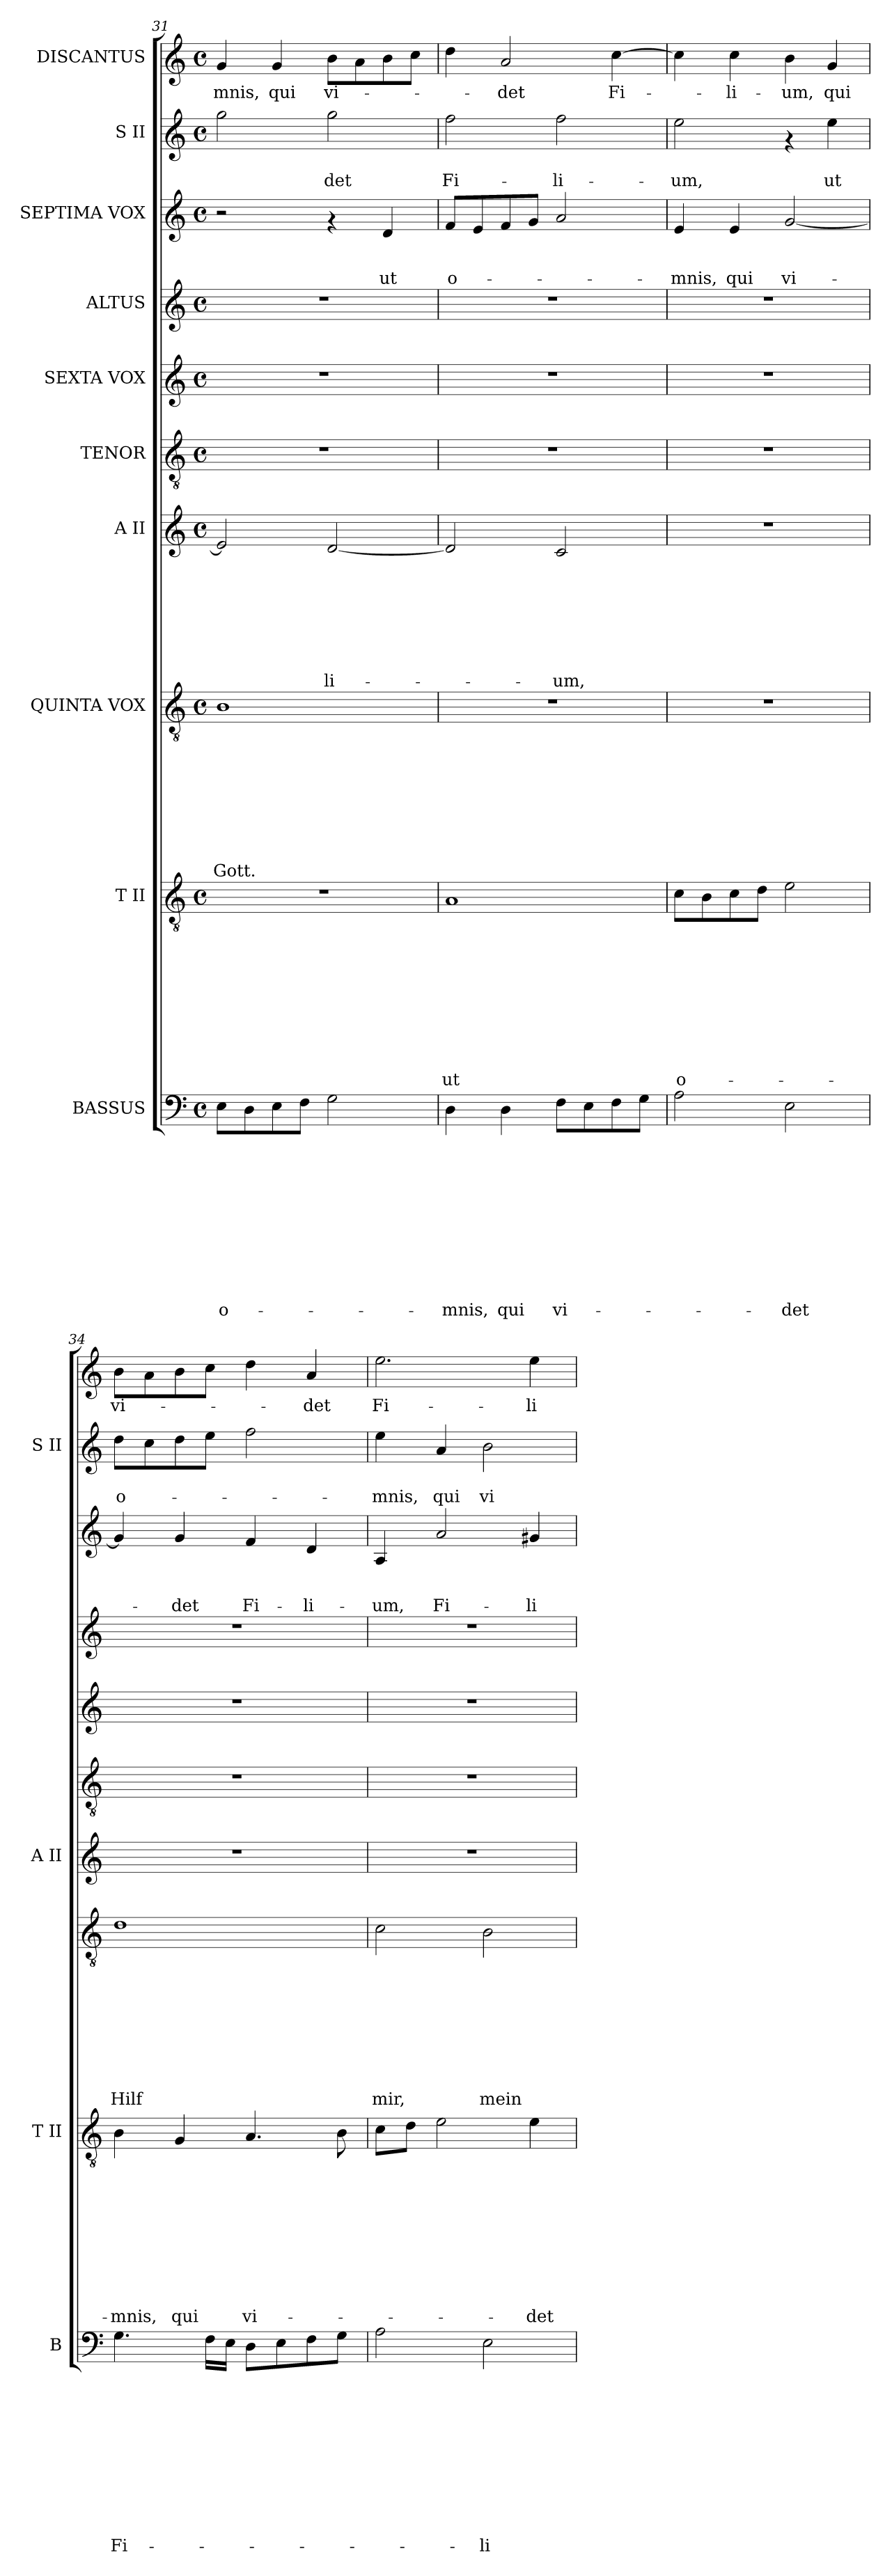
**kern	**text	**text	**text	**text	**text	**text	**text	**text	**text	**text	**text	**kern	**text	**text	**text	**text	**text	**text	**text	**text	**text	**text	**kern	**text	**text	**text	**text	**text	**text	**text	**text	**text	**kern	**text	**text	**text	**text	**text	**text	**text	**text	**kern	**kern	**kern	**kern	**text	**text	**text	**kern	**text	**text	**kern	**text
*part10	*part10	*part10	*part10	*part10	*part10	*part10	*part10	*part10	*part10	*part10	*part10	*part9	*part9	*part9	*part9	*part9	*part9	*part9	*part9	*part9	*part9	*part9	*part8	*part8	*part8	*part8	*part8	*part8	*part8	*part8	*part8	*part8	*part7	*part7	*part7	*part7	*part7	*part7	*part7	*part7	*part7	*part6	*part5	*part4	*part3	*part3	*part3	*part3	*part2	*part2	*part2	*part1	*part1
*staff10	*staff10	*staff10	*staff10	*staff10	*staff10	*staff10	*staff10	*staff10	*staff10	*staff10	*staff10	*staff9	*staff9	*staff9	*staff9	*staff9	*staff9	*staff9	*staff9	*staff9	*staff9	*staff9	*staff8	*staff8	*staff8	*staff8	*staff8	*staff8	*staff8	*staff8	*staff8	*staff8	*staff7	*staff7	*staff7	*staff7	*staff7	*staff7	*staff7	*staff7	*staff7	*staff6	*staff5	*staff4	*staff3	*staff3	*staff3	*staff3	*staff2	*staff2	*staff2	*staff1	*staff1
*I"BASSUS	*	*	*	*	*	*	*	*	*	*	*	*I"T II	*	*	*	*	*	*	*	*	*	*	*I"QUINTA VOX	*	*	*	*	*	*	*	*	*	*I"A II	*	*	*	*	*	*	*	*	*I"TENOR	*I"SEXTA VOX	*I"ALTUS	*I"SEPTIMA VOX	*	*	*	*I"S II	*	*	*I"DISCANTUS	*
*I'B	*	*	*	*	*	*	*	*	*	*	*	*I'T II	*	*	*	*	*	*	*	*	*	*	*	*	*	*	*	*	*	*	*	*	*I'A II	*	*	*	*	*	*	*	*	*	*	*	*	*	*	*	*I'S II	*	*	*	*
!!LO:PB:g=z
*clefF4	*	*	*	*	*	*	*	*	*	*	*	*clefGv2	*	*	*	*	*	*	*	*	*	*	*clefGv2	*	*	*	*	*	*	*	*	*	*clefG2	*	*	*	*	*	*	*	*	*clefGv2	*clefG2	*clefG2	*clefG2	*	*	*	*clefG2	*	*	*clefG2	*
*k[]	*	*	*	*	*	*	*	*	*	*	*	*k[]	*	*	*	*	*	*	*	*	*	*	*k[]	*	*	*	*	*	*	*	*	*	*k[]	*	*	*	*	*	*	*	*	*k[]	*k[]	*k[]	*k[]	*	*	*	*k[]	*	*	*k[]	*
*C:	*	*	*	*	*	*	*	*	*	*	*	*C:	*	*	*	*	*	*	*	*	*	*	*C:	*	*	*	*	*	*	*	*	*	*C:	*	*	*	*	*	*	*	*	*C:	*C:	*C:	*C:	*	*	*	*C:	*	*	*C:	*
*M4/4	*	*	*	*	*	*	*	*	*	*	*	*M4/4	*	*	*	*	*	*	*	*	*	*	*M4/4	*	*	*	*	*	*	*	*	*	*M4/4	*	*	*	*	*	*	*	*	*M4/4	*M4/4	*M4/4	*M4/4	*	*	*	*M4/4	*	*	*M4/4	*
*met(c)	*	*	*	*	*	*	*	*	*	*	*	*met(c)	*	*	*	*	*	*	*	*	*	*	*met(c)	*	*	*	*	*	*	*	*	*	*met(c)	*	*	*	*	*	*	*	*	*met(c)	*met(c)	*met(c)	*met(c)	*	*	*	*met(c)	*	*	*met(c)	*
=31	=31	=31	=31	=31	=31	=31	=31	=31	=31	=31	=31	=31	=31	=31	=31	=31	=31	=31	=31	=31	=31	=31	=31	=31	=31	=31	=31	=31	=31	=31	=31	=31	=31	=31	=31	=31	=31	=31	=31	=31	=31	=31	=31	=31	=31	=31	=31	=31	=31	=31	=31	=31	=31
!	!	!	!	!	!	!	!	!	!	!	!LO:LY:b	!	!	!	!	!	!	!	!	!	!	!	!	!	!	!	!	!	!	!	!	!LO:LY:b	!	!	!	!	!	!	!	!	!	!	!	!	!	!	!	!	!	!	!	!	!LO:LY:b
8E\L	.	.	.	.	.	.	.	.	.	.	o-	1r	.	.	.	.	.	.	.	.	.	.	1B	.	.	.	.	.	.	.	.	Gott.	2e/]	.	.	.	.	.	.	.	.	1r	1r	1r	2r	.	.	.	2gg\	.	.	4g/	-mnis,
8D\	.	.	.	.	.	.	.	.	.	.	.	.	.	.	.	.	.	.	.	.	.	.	.	.	.	.	.	.	.	.	.	.	.	.	.	.	.	.	.	.	.	.	.	.	.	.	.	.	.	.	.	.	.
!	!	!	!	!	!	!	!	!	!	!	!	!	!	!	!	!	!	!	!	!	!	!	!	!	!	!	!	!	!	!	!	!	!	!	!	!	!	!	!	!	!	!	!	!	!	!	!	!	!	!	!	!	!LO:LY:b
8E\	.	.	.	.	.	.	.	.	.	.	.	.	.	.	.	.	.	.	.	.	.	.	.	.	.	.	.	.	.	.	.	.	.	.	.	.	.	.	.	.	.	.	.	.	.	.	.	.	.	.	.	4g/	qui
8F\J	.	.	.	.	.	.	.	.	.	.	.	.	.	.	.	.	.	.	.	.	.	.	.	.	.	.	.	.	.	.	.	.	.	.	.	.	.	.	.	.	.	.	.	.	.	.	.	.	.	.	.	.	.
!	!	!	!	!	!	!	!	!	!	!	!	!	!	!	!	!	!	!	!	!	!	!	!	!	!	!	!	!	!	!	!	!	!	!	!	!	!	!	!	!	!LO:LY:b	!	!	!	!	!	!	!	!	!	!LO:LY:b	!	!LO:LY:b
2G\	.	.	.	.	.	.	.	.	.	.	.	.	.	.	.	.	.	.	.	.	.	.	.	.	.	.	.	.	.	.	.	.	[<2d/	.	.	.	.	.	.	.	-li-	.	.	.	4rf	.	.	.	2gg\	.	-det	8b\L	vi-
.	.	.	.	.	.	.	.	.	.	.	.	.	.	.	.	.	.	.	.	.	.	.	.	.	.	.	.	.	.	.	.	.	.	.	.	.	.	.	.	.	.	.	.	.	.	.	.	.	.	.	.	8a\	.
!	!	!	!	!	!	!	!	!	!	!	!	!	!	!	!	!	!	!	!	!	!	!	!	!	!	!	!	!	!	!	!	!	!	!	!	!	!	!	!	!	!	!	!	!	!	!	!	!LO:LY:b	!	!	!	!	!
.	.	.	.	.	.	.	.	.	.	.	.	.	.	.	.	.	.	.	.	.	.	.	.	.	.	.	.	.	.	.	.	.	.	.	.	.	.	.	.	.	.	.	.	.	4d/	.	.	ut	.	.	.	8b\	.
.	.	.	.	.	.	.	.	.	.	.	.	.	.	.	.	.	.	.	.	.	.	.	.	.	.	.	.	.	.	.	.	.	.	.	.	.	.	.	.	.	.	.	.	.	.	.	.	.	.	.	.	8cc\J	.
=32	=32	=32	=32	=32	=32	=32	=32	=32	=32	=32	=32	=32	=32	=32	=32	=32	=32	=32	=32	=32	=32	=32	=32	=32	=32	=32	=32	=32	=32	=32	=32	=32	=32	=32	=32	=32	=32	=32	=32	=32	=32	=32	=32	=32	=32	=32	=32	=32	=32	=32	=32	=32	=32
!	!	!	!	!	!	!	!	!	!	!	!LO:LY:b	!	!	!	!	!	!	!	!	!	!	!LO:LY:b	!	!	!	!	!	!	!	!	!	!	!	!	!	!	!	!	!	!	!	!	!	!	!	!	!	!LO:LY:b	!	!	!LO:LY:b	!	!
4D\	.	.	.	.	.	.	.	.	.	.	-mnis,	1A	.	.	.	.	.	.	.	.	.	ut	1r	.	.	.	.	.	.	.	.	.	2d/]	.	.	.	.	.	.	.	.	1r	1r	1r	8f/L	.	.	o-	2ff\	.	Fi-	4dd\	.
.	.	.	.	.	.	.	.	.	.	.	.	.	.	.	.	.	.	.	.	.	.	.	.	.	.	.	.	.	.	.	.	.	.	.	.	.	.	.	.	.	.	.	.	.	8e/	.	.	.	.	.	.	.	.
!	!	!	!	!	!	!	!	!	!	!	!LO:LY:b	!	!	!	!	!	!	!	!	!	!	!	!	!	!	!	!	!	!	!	!	!	!	!	!	!	!	!	!	!	!	!	!	!	!	!	!	!	!	!	!	!	!LO:LY:b
4D\	.	.	.	.	.	.	.	.	.	.	qui	.	.	.	.	.	.	.	.	.	.	.	.	.	.	.	.	.	.	.	.	.	.	.	.	.	.	.	.	.	.	.	.	.	8f/	.	.	.	.	.	.	2a/	-det
.	.	.	.	.	.	.	.	.	.	.	.	.	.	.	.	.	.	.	.	.	.	.	.	.	.	.	.	.	.	.	.	.	.	.	.	.	.	.	.	.	.	.	.	.	8g/J	.	.	.	.	.	.	.	.
!	!	!	!	!	!	!	!	!	!	!	!LO:LY:b	!	!	!	!	!	!	!	!	!	!	!	!	!	!	!	!	!	!	!	!	!	!	!	!	!	!	!	!	!	!LO:LY:b	!	!	!	!	!	!	!	!	!	!LO:LY:b	!	!
8F\L	.	.	.	.	.	.	.	.	.	.	vi-	.	.	.	.	.	.	.	.	.	.	.	.	.	.	.	.	.	.	.	.	.	2c/	.	.	.	.	.	.	.	-um,	.	.	.	2a/	.	.	.	2ff\	.	-li-	.	.
8E\	.	.	.	.	.	.	.	.	.	.	.	.	.	.	.	.	.	.	.	.	.	.	.	.	.	.	.	.	.	.	.	.	.	.	.	.	.	.	.	.	.	.	.	.	.	.	.	.	.	.	.	.	.
!	!	!	!	!	!	!	!	!	!	!	!	!	!	!	!	!	!	!	!	!	!	!	!	!	!	!	!	!	!	!	!	!	!	!	!	!	!	!	!	!	!	!	!	!	!	!	!	!	!	!	!	!	!LO:LY:b
8F\	.	.	.	.	.	.	.	.	.	.	.	.	.	.	.	.	.	.	.	.	.	.	.	.	.	.	.	.	.	.	.	.	.	.	.	.	.	.	.	.	.	.	.	.	.	.	.	.	.	.	.	[>4cc\	Fi-
8G\J	.	.	.	.	.	.	.	.	.	.	.	.	.	.	.	.	.	.	.	.	.	.	.	.	.	.	.	.	.	.	.	.	.	.	.	.	.	.	.	.	.	.	.	.	.	.	.	.	.	.	.	.	.
=33	=33	=33	=33	=33	=33	=33	=33	=33	=33	=33	=33	=33	=33	=33	=33	=33	=33	=33	=33	=33	=33	=33	=33	=33	=33	=33	=33	=33	=33	=33	=33	=33	=33	=33	=33	=33	=33	=33	=33	=33	=33	=33	=33	=33	=33	=33	=33	=33	=33	=33	=33	=33	=33
!	!	!	!	!	!	!	!	!	!	!	!	!	!	!	!	!	!	!	!	!	!	!LO:LY:b	!	!	!	!	!	!	!	!	!	!	!	!	!	!	!	!	!	!	!	!	!	!	!	!	!	!LO:LY:b	!	!	!LO:LY:b	!	!
2A\	.	.	.	.	.	.	.	.	.	.	.	8c\L	.	.	.	.	.	.	.	.	.	o-	1r	.	.	.	.	.	.	.	.	.	1r	.	.	.	.	.	.	.	.	1r	1r	1r	4e/	.	.	-mnis,	2ee\	.	-um,	4cc\]	.
.	.	.	.	.	.	.	.	.	.	.	.	8B\	.	.	.	.	.	.	.	.	.	.	.	.	.	.	.	.	.	.	.	.	.	.	.	.	.	.	.	.	.	.	.	.	.	.	.	.	.	.	.	.	.
!	!	!	!	!	!	!	!	!	!	!	!	!	!	!	!	!	!	!	!	!	!	!	!	!	!	!	!	!	!	!	!	!	!	!	!	!	!	!	!	!	!	!	!	!	!	!	!	!LO:LY:b	!	!	!	!	!LO:LY:b
.	.	.	.	.	.	.	.	.	.	.	.	8c\	.	.	.	.	.	.	.	.	.	.	.	.	.	.	.	.	.	.	.	.	.	.	.	.	.	.	.	.	.	.	.	.	4e/	.	.	qui	.	.	.	4cc\	-li-
.	.	.	.	.	.	.	.	.	.	.	.	8d\J	.	.	.	.	.	.	.	.	.	.	.	.	.	.	.	.	.	.	.	.	.	.	.	.	.	.	.	.	.	.	.	.	.	.	.	.	.	.	.	.	.
!	!	!	!	!	!	!	!	!	!	!	!LO:LY:b	!	!	!	!	!	!	!	!	!	!	!	!	!	!	!	!	!	!	!	!	!	!	!	!	!	!	!	!	!	!	!	!	!	!	!	!	!LO:LY:b	!	!	!	!	!LO:LY:b
2E\	.	.	.	.	.	.	.	.	.	.	-det	2e\	.	.	.	.	.	.	.	.	.	.	.	.	.	.	.	.	.	.	.	.	.	.	.	.	.	.	.	.	.	.	.	.	[<2g/	.	.	vi-	4rf	.	.	4b\	-um,
!	!	!	!	!	!	!	!	!	!	!	!	!	!	!	!	!	!	!	!	!	!	!	!	!	!	!	!	!	!	!	!	!	!	!	!	!	!	!	!	!	!	!	!	!	!	!	!	!	!	!	!LO:LY:b	!	!LO:LY:b
.	.	.	.	.	.	.	.	.	.	.	.	.	.	.	.	.	.	.	.	.	.	.	.	.	.	.	.	.	.	.	.	.	.	.	.	.	.	.	.	.	.	.	.	.	.	.	.	.	4ee\	.	ut	4g/	qui
=34	=34	=34	=34	=34	=34	=34	=34	=34	=34	=34	=34	=34	=34	=34	=34	=34	=34	=34	=34	=34	=34	=34	=34	=34	=34	=34	=34	=34	=34	=34	=34	=34	=34	=34	=34	=34	=34	=34	=34	=34	=34	=34	=34	=34	=34	=34	=34	=34	=34	=34	=34	=34	=34
!	!	!	!	!	!	!	!	!	!	!	!LO:LY:b	!	!	!	!	!	!	!	!	!	!	!LO:LY:b	!	!	!	!	!	!	!	!	!	!LO:LY:b	!	!	!	!	!	!	!	!	!	!	!	!	!	!	!	!	!	!	!LO:LY:b	!	!LO:LY:b
4.G\	.	.	.	.	.	.	.	.	.	.	Fi-	4B\	.	.	.	.	.	.	.	.	.	-mnis,	1d	.	.	.	.	.	.	.	.	Hilf	1r	.	.	.	.	.	.	.	.	1r	1r	1r	4g/]	.	.	.	8dd\L	.	o-	8b\L	vi-
.	.	.	.	.	.	.	.	.	.	.	.	.	.	.	.	.	.	.	.	.	.	.	.	.	.	.	.	.	.	.	.	.	.	.	.	.	.	.	.	.	.	.	.	.	.	.	.	.	8cc\	.	.	8a\	.
!	!	!	!	!	!	!	!	!	!	!	!	!	!	!	!	!	!	!	!	!	!	!LO:LY:b	!	!	!	!	!	!	!	!	!	!	!	!	!	!	!	!	!	!	!	!	!	!	!	!	!	!LO:LY:b	!	!	!	!	!
.	.	.	.	.	.	.	.	.	.	.	.	4G/	.	.	.	.	.	.	.	.	.	qui	.	.	.	.	.	.	.	.	.	.	.	.	.	.	.	.	.	.	.	.	.	.	4g/	.	.	-det	8dd\	.	.	8b\	.
16F\LL	.	.	.	.	.	.	.	.	.	.	.	.	.	.	.	.	.	.	.	.	.	.	.	.	.	.	.	.	.	.	.	.	.	.	.	.	.	.	.	.	.	.	.	.	.	.	.	.	8ee\J	.	.	8cc\J	.
16E\JJ	.	.	.	.	.	.	.	.	.	.	.	.	.	.	.	.	.	.	.	.	.	.	.	.	.	.	.	.	.	.	.	.	.	.	.	.	.	.	.	.	.	.	.	.	.	.	.	.	.	.	.	.	.
!	!	!	!	!	!	!	!	!	!	!	!	!	!	!	!	!	!	!	!	!	!	!LO:LY:b	!	!	!	!	!	!	!	!	!	!	!	!	!	!	!	!	!	!	!	!	!	!	!	!	!	!LO:LY:b	!	!	!	!	!
8D\L	.	.	.	.	.	.	.	.	.	.	.	4.A/	.	.	.	.	.	.	.	.	.	vi-	.	.	.	.	.	.	.	.	.	.	.	.	.	.	.	.	.	.	.	.	.	.	4f/	.	.	Fi-	2ff\	.	.	4dd\	.
8E\	.	.	.	.	.	.	.	.	.	.	.	.	.	.	.	.	.	.	.	.	.	.	.	.	.	.	.	.	.	.	.	.	.	.	.	.	.	.	.	.	.	.	.	.	.	.	.	.	.	.	.	.	.
!	!	!	!	!	!	!	!	!	!	!	!	!	!	!	!	!	!	!	!	!	!	!	!	!	!	!	!	!	!	!	!	!	!	!	!	!	!	!	!	!	!	!	!	!	!	!	!	!LO:LY:b	!	!	!	!	!LO:LY:b
8F\	.	.	.	.	.	.	.	.	.	.	.	.	.	.	.	.	.	.	.	.	.	.	.	.	.	.	.	.	.	.	.	.	.	.	.	.	.	.	.	.	.	.	.	.	4d/	.	.	-li-	.	.	.	4a/	-det
8G\J	.	.	.	.	.	.	.	.	.	.	.	8B\	.	.	.	.	.	.	.	.	.	.	.	.	.	.	.	.	.	.	.	.	.	.	.	.	.	.	.	.	.	.	.	.	.	.	.	.	.	.	.	.	.
=35	=35	=35	=35	=35	=35	=35	=35	=35	=35	=35	=35	=35	=35	=35	=35	=35	=35	=35	=35	=35	=35	=35	=35	=35	=35	=35	=35	=35	=35	=35	=35	=35	=35	=35	=35	=35	=35	=35	=35	=35	=35	=35	=35	=35	=35	=35	=35	=35	=35	=35	=35	=35	=35
!	!	!	!	!	!	!	!	!	!	!	!	!	!	!	!	!	!	!	!	!	!	!	!	!	!	!	!	!	!	!	!	!LO:LY:b	!	!	!	!	!	!	!	!	!	!	!	!	!	!	!	!LO:LY:b	!	!	!LO:LY:b	!	!LO:LY:b
2A\	.	.	.	.	.	.	.	.	.	.	.	8c\L	.	.	.	.	.	.	.	.	.	.	2c\	.	.	.	.	.	.	.	.	mir,	1r	.	.	.	.	.	.	.	.	1r	1r	1r	4A/	.	.	-um,	4ee\	.	-mnis,	2.ee\	Fi-
.	.	.	.	.	.	.	.	.	.	.	.	8d\J	.	.	.	.	.	.	.	.	.	.	.	.	.	.	.	.	.	.	.	.	.	.	.	.	.	.	.	.	.	.	.	.	.	.	.	.	.	.	.	.	.
!	!	!	!	!	!	!	!	!	!	!	!	!	!	!	!	!	!	!	!	!	!	!	!	!	!	!	!	!	!	!	!	!	!	!	!	!	!	!	!	!	!	!	!	!	!	!	!	!LO:LY:b	!	!	!LO:LY:b	!	!
.	.	.	.	.	.	.	.	.	.	.	.	2e\	.	.	.	.	.	.	.	.	.	.	.	.	.	.	.	.	.	.	.	.	.	.	.	.	.	.	.	.	.	.	.	.	2a/	.	.	Fi-	4a/	.	qui	.	.
!	!	!	!	!	!	!	!	!	!	!	!LO:LY:b	!	!	!	!	!	!	!	!	!	!	!	!	!	!	!	!	!	!	!	!	!LO:LY:b	!	!	!	!	!	!	!	!	!	!	!	!	!	!	!	!	!	!	!LO:LY:b	!	!
2E\	.	.	.	.	.	.	.	.	.	.	-li-	.	.	.	.	.	.	.	.	.	.	.	2B\	.	.	.	.	.	.	.	.	mein	.	.	.	.	.	.	.	.	.	.	.	.	.	.	.	.	2b\	.	vi-	.	.
!	!	!	!	!	!	!	!	!	!	!	!	!	!	!	!	!	!	!	!	!	!	!LO:LY:b	!	!	!	!	!	!	!	!	!	!	!	!	!	!	!	!	!	!	!	!	!	!	!	!	!	!LO:LY:b	!	!	!	!	!LO:LY:b
.	.	.	.	.	.	.	.	.	.	.	.	4e\	.	.	.	.	.	.	.	.	.	-det	.	.	.	.	.	.	.	.	.	.	.	.	.	.	.	.	.	.	.	.	.	.	4g#X/	.	.	-li-	.	.	.	4ee\	-li-
=	=	=	=	=	=	=	=	=	=	=	=	=	=	=	=	=	=	=	=	=	=	=	=	=	=	=	=	=	=	=	=	=	=	=	=	=	=	=	=	=	=	=	=	=	=	=	=	=	=	=	=	=	=
*-	*-	*-	*-	*-	*-	*-	*-	*-	*-	*-	*-	*-	*-	*-	*-	*-	*-	*-	*-	*-	*-	*-	*-	*-	*-	*-	*-	*-	*-	*-	*-	*-	*-	*-	*-	*-	*-	*-	*-	*-	*-	*-	*-	*-	*-	*-	*-	*-	*-	*-	*-	*-	*-
